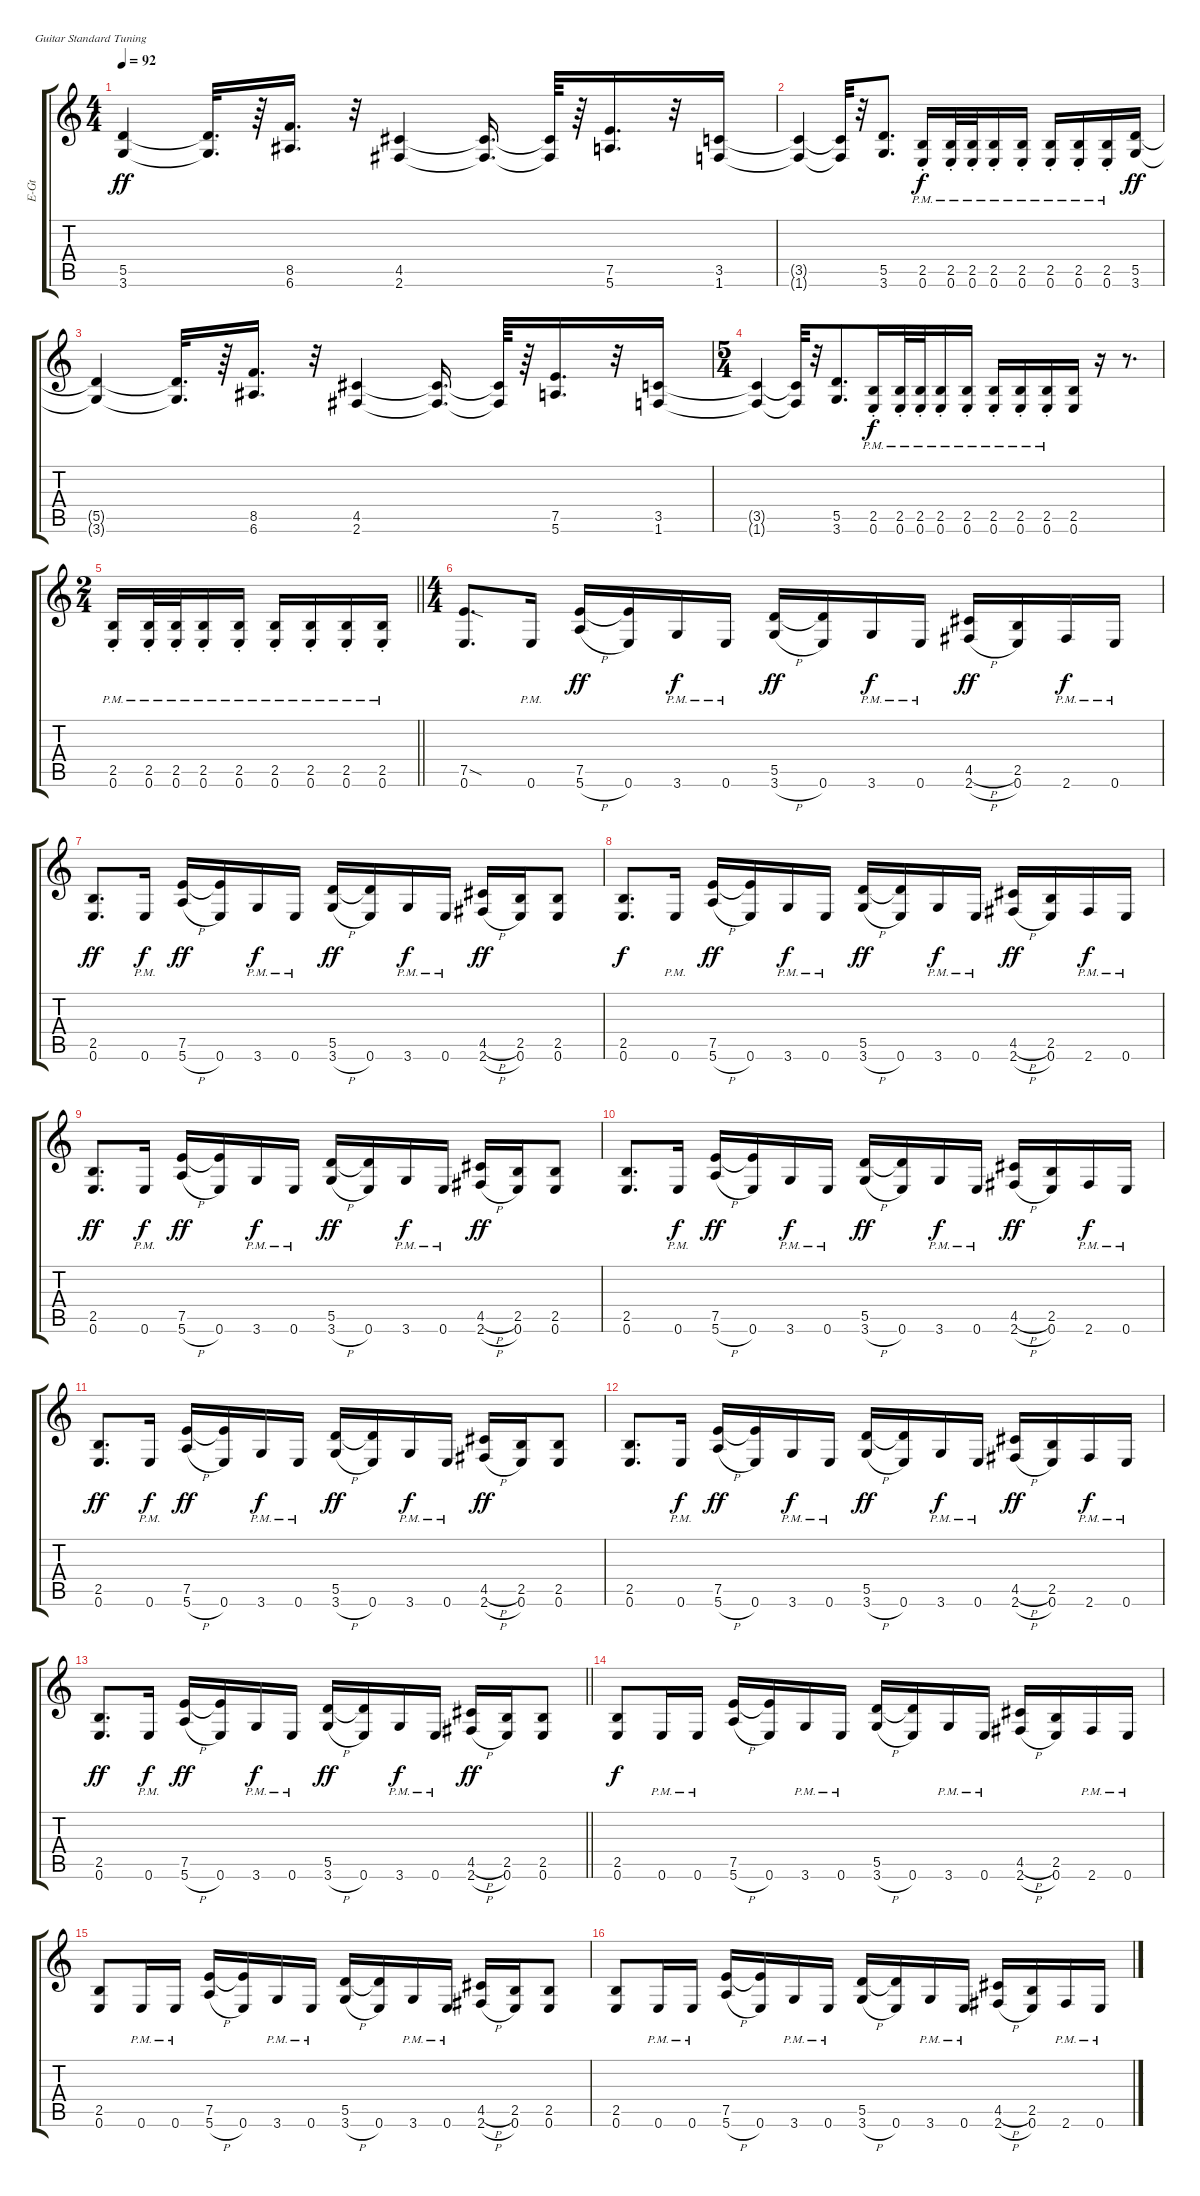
\track ("Rhythm " "E-Gt") {instrument distortionguitar}
\staff {score tabs}
\tuning (E4 B3 G3 D3 A2 E2)
\ts (4 4)
\tempo 92
\clef g2
\scale
0.531417
\ks c
(5.5{t} 3.6{t}).4{dy ff} (5.5{t} 3.6{t}).32{d} r.64 (8.5 6.6).16{d} r.32 (4.5 2.6).4 (4.5{t} 2.6{t}).16{d} (4.5{t} 2.6{t}).64 r.64 (7.5 5.6).16{d} r.32 (3.5 1.6).16 |
\scale
0.468477 (3.5{t} 1.6{t}).4 (3.5{t} 1.6{t}).32 r.32 (5.5 3.6).8{d} (2.5{pm st} 0.6{pm}).16{dy f} (2.5{pm st} 0.6{pm}).32 (2.5{pm st} 0.6{pm}).32 (2.5{pm st} 0.6{pm}).16 (2.5{pm st} 0.6{pm}).16 (2.5{pm st} 0.6{pm}).16 (2.5{pm st} 0.6{pm}).16 (2.5{pm st} 0.6{pm}).16 (5.5 3.6).16{dy ff} |
(5.5{t} 3.6{t}).4 (5.5{t} 3.6{t}).32{d} r.64 (8.5 6.6).16{d} r.32 (4.5 2.6).4 (4.5{t} 2.6{t}).16{d} (4.5{t} 2.6{t}).64 r.64 (7.5 5.6).16{d} r.32 (3.5 1.6).16 |
\ts (5 4)
\beaming (8 6 4)
(3.5{t} 1.6{t}).4 (3.5{t} 1.6{t}).32 r.32 (5.5 3.6).8{d} (2.5{pm st} 0.6{pm}).16{dy f} (2.5{pm st} 0.6{pm}).32 (2.5{pm st} 0.6{pm}).32 (2.5{pm st} 0.6{pm}).16 (2.5{pm st} 0.6{pm}).16 (2.5{pm st} 0.6{pm}).16 (2.5{pm st} 0.6{pm}).16 (2.5{pm st} 0.6{pm}).16 (2.5 0.6).16 r.16 r.8{d} |
\ts (2 4)
\beaming (8 2 2)
\barLineRight lightlight
(2.5{pm st} 0.6{pm}).16 (2.5{pm st} 0.6{pm}).32 (2.5{pm st} 0.6{pm}).32 (2.5{pm st} 0.6{pm}).16 (2.5{pm st} 0.6{pm}).16 (2.5{pm st} 0.6{pm}).16 (2.5{pm st} 0.6{pm}).16 (2.5{pm st} 0.6{pm}).16 (2.5{pm st} 0.6{pm}).16 |
\ts (4 4)
\beaming (8 2 2 2 2)
(7.5{sod} 0.6).8{d} 0.6{pm}.16 (7.5 5.6{h}).16{dy ff} (7.5{t} 0.6).16 3.6{pm}.16{dy f} 0.6{pm}.16 (5.5 3.6{h}).16{dy ff} (5.5{t} 0.6).16 3.6{pm}.16{dy f} 0.6{pm}.16 (4.5{h} 2.6{h}).16{dy ff} (2.5 0.6).16 2.6{pm}.16{dy f} 0.6{pm}.16 |
(2.5 0.6).8{d dy ff} 0.6{pm}.16{dy f} (7.5 5.6{h}).16{dy ff} (7.5{t} 0.6).16 3.6{pm}.16{dy f} 0.6{pm}.16 (5.5 3.6{h}).16{dy ff} (5.5{t} 0.6).16 3.6{pm}.16{dy f} 0.6{pm}.16 (4.5{h} 2.6{h}).16{dy ff} (2.5 0.6).16 (2.5 0.6).8 |
(2.5 0.6).8{d dy f} 0.6{pm}.16 (7.5 5.6{h}).16{dy ff} (7.5{t} 0.6).16 3.6{pm}.16{dy f} 0.6{pm}.16 (5.5 3.6{h}).16{dy ff} (5.5{t} 0.6).16 3.6{pm}.16{dy f} 0.6{pm}.16 (4.5{h} 2.6{h}).16{dy ff} (2.5 0.6).16 2.6{pm}.16{dy f} 0.6{pm}.16 |
(2.5 0.6).8{d dy ff} 0.6{pm}.16{dy f} (7.5 5.6{h}).16{dy ff} (7.5{t} 0.6).16 3.6{pm}.16{dy f} 0.6{pm}.16 (5.5 3.6{h}).16{dy ff} (5.5{t} 0.6).16 3.6{pm}.16{dy f} 0.6{pm}.16 (4.5{h} 2.6{h}).16{dy ff} (2.5 0.6).16 (2.5 0.6).8 |
(2.5 0.6).8{d} 0.6{pm}.16{dy f} (7.5 5.6{h}).16{dy ff} (7.5{t} 0.6).16 3.6{pm}.16{dy f} 0.6{pm}.16 (5.5 3.6{h}).16{dy ff} (5.5{t} 0.6).16 3.6{pm}.16{dy f} 0.6{pm}.16 (4.5{h} 2.6{h}).16{dy ff} (2.5 0.6).16 2.6{pm}.16{dy f} 0.6{pm}.16 |
(2.5 0.6).8{d dy ff} 0.6{pm}.16{dy f} (7.5 5.6{h}).16{dy ff} (7.5{t} 0.6).16 3.6{pm}.16{dy f} 0.6{pm}.16 (5.5 3.6{h}).16{dy ff} (5.5{t} 0.6).16 3.6{pm}.16{dy f} 0.6{pm}.16 (4.5{h} 2.6{h}).16{dy ff} (2.5 0.6).16 (2.5 0.6).8 |
(2.5 0.6).8{d} 0.6{pm}.16{dy f} (7.5 5.6{h}).16{dy ff} (7.5{t} 0.6).16 3.6{pm}.16{dy f} 0.6{pm}.16 (5.5 3.6{h}).16{dy ff} (5.5{t} 0.6).16 3.6{pm}.16{dy f} 0.6{pm}.16 (4.5{h} 2.6{h}).16{dy ff} (2.5 0.6).16 2.6{pm}.16{dy f} 0.6{pm}.16 |
\barLineRight lightlight
(2.5 0.6).8{d dy ff} 0.6{pm}.16{dy f} (7.5 5.6{h}).16{dy ff} (7.5{t} 0.6).16 3.6{pm}.16{dy f} 0.6{pm}.16 (5.5 3.6{h}).16{dy ff} (5.5{t} 0.6).16 3.6{pm}.16{dy f} 0.6{pm}.16 (4.5{h} 2.6{h}).16{dy ff} (2.5 0.6).16 (2.5 0.6).8 |
(2.5 0.6).8{dy f} 0.6{pm}.16 0.6{pm}.16 (7.5 5.6{h}).16 (7.5{t} 0.6).16 3.6{pm}.16 0.6{pm}.16 (5.5 3.6{h}).16 (5.5{t} 0.6).16 3.6{pm}.16 0.6{pm}.16 (4.5{h} 2.6{h}).16 (2.5 0.6).16 2.6{pm}.16 0.6{pm}.16 |
(2.5 0.6).8 0.6{pm}.16 0.6{pm}.16 (7.5 5.6{h}).16 (7.5{t} 0.6).16 3.6{pm}.16 0.6{pm}.16 (5.5 3.6{h}).16 (5.5{t} 0.6).16 3.6{pm}.16 0.6{pm}.16 (4.5{h} 2.6{h}).16 (2.5 0.6).16 (2.5 0.6).8 |
(2.5 0.6).8 0.6{pm}.16 0.6{pm}.16 (7.5 5.6{h}).16 (7.5{t} 0.6).16 3.6{pm}.16 0.6{pm}.16 (5.5 3.6{h}).16 (5.5{t} 0.6).16 3.6{pm}.16 0.6{pm}.16 (4.5{h} 2.6{h}).16 (2.5 0.6).16 2.6{pm}.16 0.6{pm}.16
